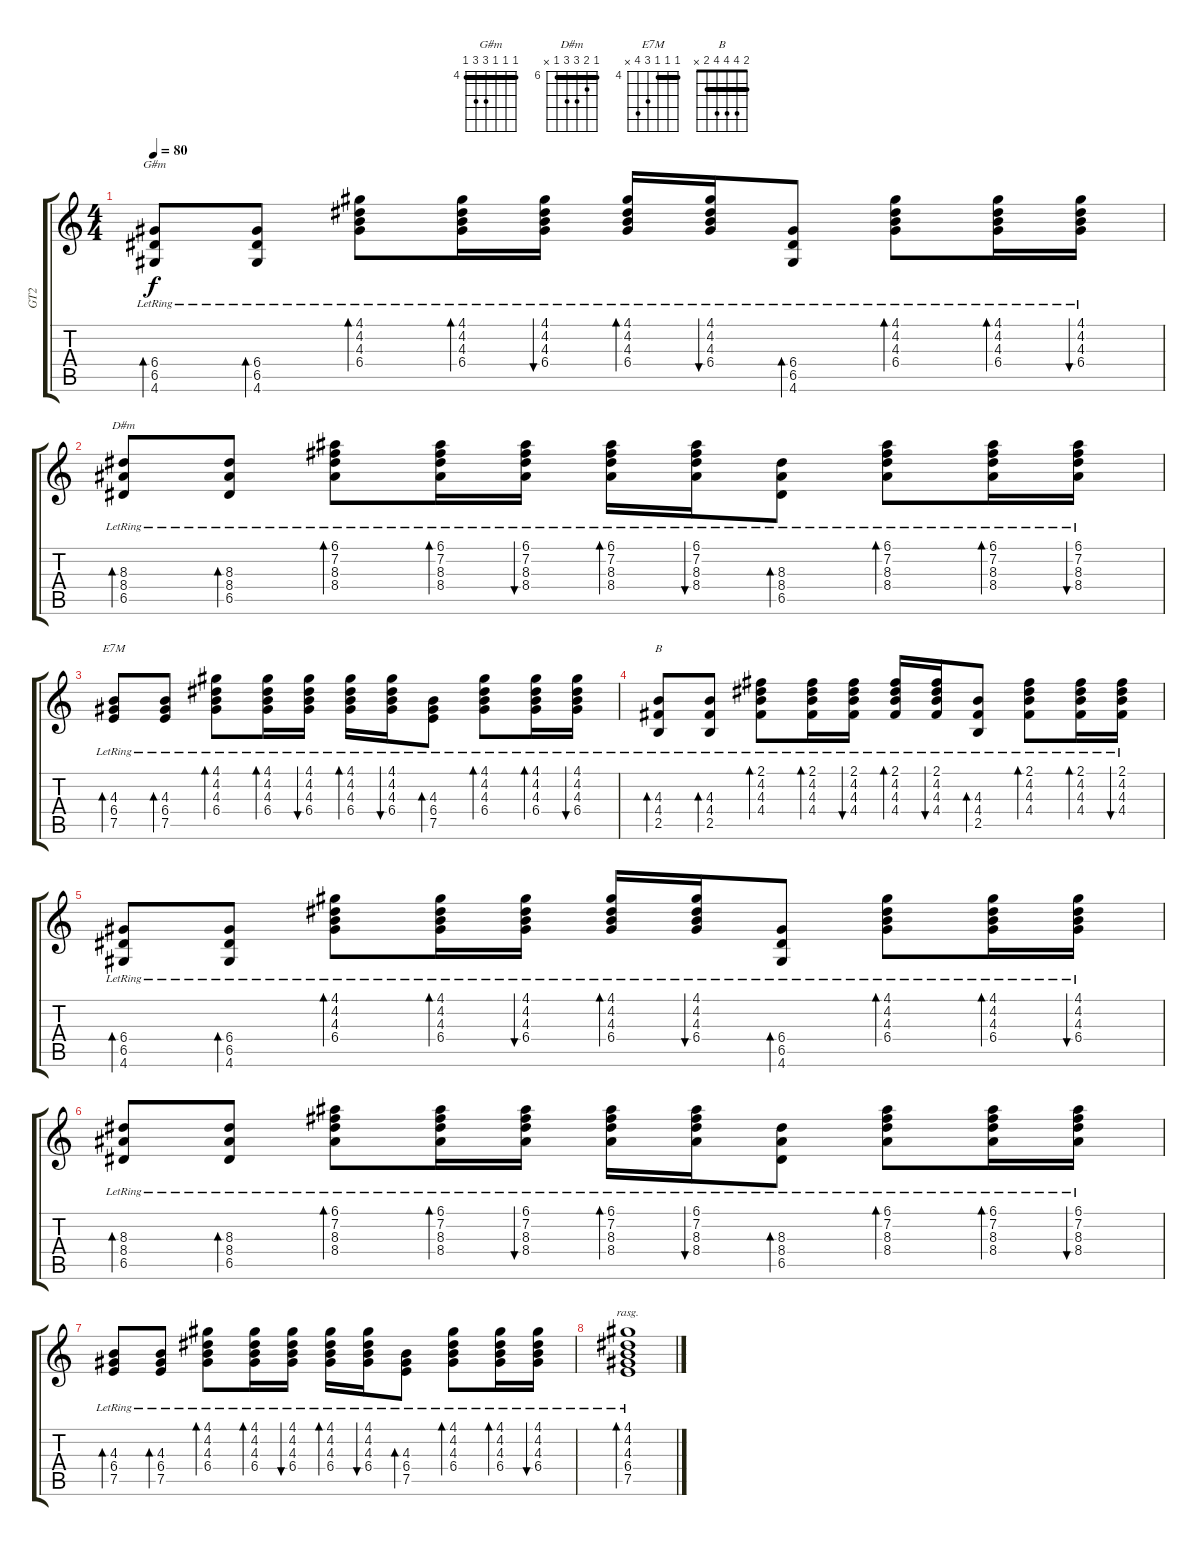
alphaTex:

\track ("GT2" "GT2") {instrument acousticguitarsteel}
\staff {score tabs}
\tuning (E4 B3 G3 D3 A2 E2) {hide}
\chord ("G#m" 4 4 4 6 6 4) {firstfret 4 barre 4}
\chord ("D#m" 6 7 8 8 6 x) {firstfret 6 barre 6}
\chord ("E7M" 4 4 4 6 7 x) {firstfret 4 barre 4}
\chord ("B" 2 4 4 4 2 x) {barre 2}
\ts (4 4)
\tempo 80
\clef g2
\ks c
(6.4{lr} 6.5{lr} 4.6{lr}).8{bd 30 ch "G#m" dy f} (6.4{lr} 6.5{lr} 4.6{lr}).8{bd 30} (4.1{lr} 4.2{lr} 4.3{lr} 6.4{lr}).8{bd 30} (4.1{lr} 4.2{lr} 4.3{lr} 6.4{lr}).16{bd 30} (4.1{lr} 4.2{lr} 4.3{lr} 6.4{lr}).16{bu 30} (4.1{lr} 4.2{lr} 4.3{lr} 6.4{lr}).16{bd 30} (4.1{lr} 4.2{lr} 4.3{lr} 6.4{lr}).16{bu 30} (6.4{lr} 6.5{lr} 4.6{lr}).8{bd 30} (4.1{lr} 4.2{lr} 4.3{lr} 6.4{lr}).8{bd 30} (4.1{lr} 4.2{lr} 4.3{lr} 6.4{lr}).16{bd 30} (4.1{lr} 4.2{lr} 4.3{lr} 6.4{lr}).16{bu 30} |
(8.3{lr} 8.4{lr} 6.5{lr}).8{bd 30 ch "D#m"} (8.3{lr} 8.4{lr} 6.5{lr}).8{bd 30} (6.1{lr} 7.2{lr} 8.3{lr} 8.4{lr}).8{bd 30} (6.1{lr} 7.2{lr} 8.3{lr} 8.4{lr}).16{bd 30} (6.1{lr} 7.2{lr} 8.3{lr} 8.4{lr}).16{bu 30} (6.1{lr} 7.2{lr} 8.3{lr} 8.4{lr}).16{bd 30} (6.1{lr} 7.2{lr} 8.3{lr} 8.4{lr}).16{bu 30} (8.3{lr} 8.4{lr} 6.5{lr}).8{bd 30} (6.1{lr} 7.2{lr} 8.3{lr} 8.4{lr}).8{bd 30} (6.1{lr} 7.2{lr} 8.3{lr} 8.4{lr}).16{bd 30} (6.1{lr} 7.2{lr} 8.3{lr} 8.4{lr}).16{bu 30} |
(4.3{lr} 6.4{lr} 7.5{lr}).8{bd 30 ch "E7M"} (4.3{lr} 6.4{lr} 7.5{lr}).8{bd 30} (4.1{lr} 4.2{lr} 4.3{lr} 6.4{lr}).8{bd 30} (4.1{lr} 4.2{lr} 4.3{lr} 6.4{lr}).16{bd 30} (4.1{lr} 4.2{lr} 4.3{lr} 6.4{lr}).16{bu 30} (4.1{lr} 4.2{lr} 4.3{lr} 6.4{lr}).16{bd 30} (4.1{lr} 4.2{lr} 4.3{lr} 6.4{lr}).16{bu 30} (4.3{lr} 6.4{lr} 7.5{lr}).8{bd 30} (4.1{lr} 4.2{lr} 4.3{lr} 6.4{lr}).8{bd 30} (4.1{lr} 4.2{lr} 4.3{lr} 6.4{lr}).16{bd 30} (4.1{lr} 4.2{lr} 4.3{lr} 6.4{lr}).16{bu 30} |
(4.3{lr} 4.4{lr} 2.5{lr}).8{bd 30 ch "B"} (4.3{lr} 4.4{lr} 2.5{lr}).8{bd 30} (2.1{lr} 4.2{lr} 4.3{lr} 4.4{lr}).8{bd 30} (2.1{lr} 4.2{lr} 4.3{lr} 4.4{lr}).16{bd 30} (2.1{lr} 4.2{lr} 4.3{lr} 4.4{lr}).16{bu 30} (2.1{lr} 4.2{lr} 4.3{lr} 4.4{lr}).16{bd 30} (2.1{lr} 4.2{lr} 4.3{lr} 4.4{lr}).16{bu 30} (4.3{lr} 4.4{lr} 2.5{lr}).8{bd 30} (2.1{lr} 4.2{lr} 4.3{lr} 4.4{lr}).8{bd 30} (2.1{lr} 4.2{lr} 4.3{lr} 4.4{lr}).16{bd 30} (2.1{lr} 4.2{lr} 4.3{lr} 4.4{lr}).16{bu 30} |
(6.4{lr} 6.5{lr} 4.6{lr}).8{bd 30} (6.4{lr} 6.5{lr} 4.6{lr}).8{bd 30} (4.1{lr} 4.2{lr} 4.3{lr} 6.4{lr}).8{bd 30} (4.1{lr} 4.2{lr} 4.3{lr} 6.4{lr}).16{bd 30} (4.1{lr} 4.2{lr} 4.3{lr} 6.4{lr}).16{bu 30} (4.1{lr} 4.2{lr} 4.3{lr} 6.4{lr}).16{bd 30} (4.1{lr} 4.2{lr} 4.3{lr} 6.4{lr}).16{bu 30} (6.4{lr} 6.5{lr} 4.6{lr}).8{bd 30} (4.1{lr} 4.2{lr} 4.3{lr} 6.4{lr}).8{bd 30} (4.1{lr} 4.2{lr} 4.3{lr} 6.4{lr}).16{bd 30} (4.1{lr} 4.2{lr} 4.3{lr} 6.4{lr}).16{bu 30} |
(8.3{lr} 8.4{lr} 6.5{lr}).8{bd 30} (8.3{lr} 8.4{lr} 6.5{lr}).8{bd 30} (6.1{lr} 7.2{lr} 8.3{lr} 8.4{lr}).8{bd 30} (6.1{lr} 7.2{lr} 8.3{lr} 8.4{lr}).16{bd 30} (6.1{lr} 7.2{lr} 8.3{lr} 8.4{lr}).16{bu 30} (6.1{lr} 7.2{lr} 8.3{lr} 8.4{lr}).16{bd 30} (6.1{lr} 7.2{lr} 8.3{lr} 8.4{lr}).16{bu 30} (8.3{lr} 8.4{lr} 6.5{lr}).8{bd 30} (6.1{lr} 7.2{lr} 8.3{lr} 8.4{lr}).8{bd 30} (6.1{lr} 7.2{lr} 8.3{lr} 8.4{lr}).16{bd 30} (6.1{lr} 7.2{lr} 8.3{lr} 8.4{lr}).16{bu 30} |
(4.3{lr} 6.4{lr} 7.5{lr}).8{bd 30} (4.3{lr} 6.4{lr} 7.5{lr}).8{bd 30} (4.1{lr} 4.2{lr} 4.3{lr} 6.4{lr}).8{bd 30} (4.1{lr} 4.2{lr} 4.3{lr} 6.4{lr}).16{bd 30} (4.1{lr} 4.2{lr} 4.3{lr} 6.4{lr}).16{bu 30} (4.1{lr} 4.2{lr} 4.3{lr} 6.4{lr}).16{bd 30} (4.1{lr} 4.2{lr} 4.3{lr} 6.4{lr}).16{bu 30} (4.3{lr} 6.4{lr} 7.5{lr}).8{bd 30} (4.1{lr} 4.2{lr} 4.3{lr} 6.4{lr}).8{bd 30} (4.1{lr} 4.2{lr} 4.3{lr} 6.4{lr}).16{bd 30} (4.1{lr} 4.2{lr} 4.3{lr} 6.4{lr}).16{bu 30} |
(4.1{lr} 4.2{lr} 4.3{lr} 6.4{lr} 7.5{lr}).1{bd 120 rasg ii}
